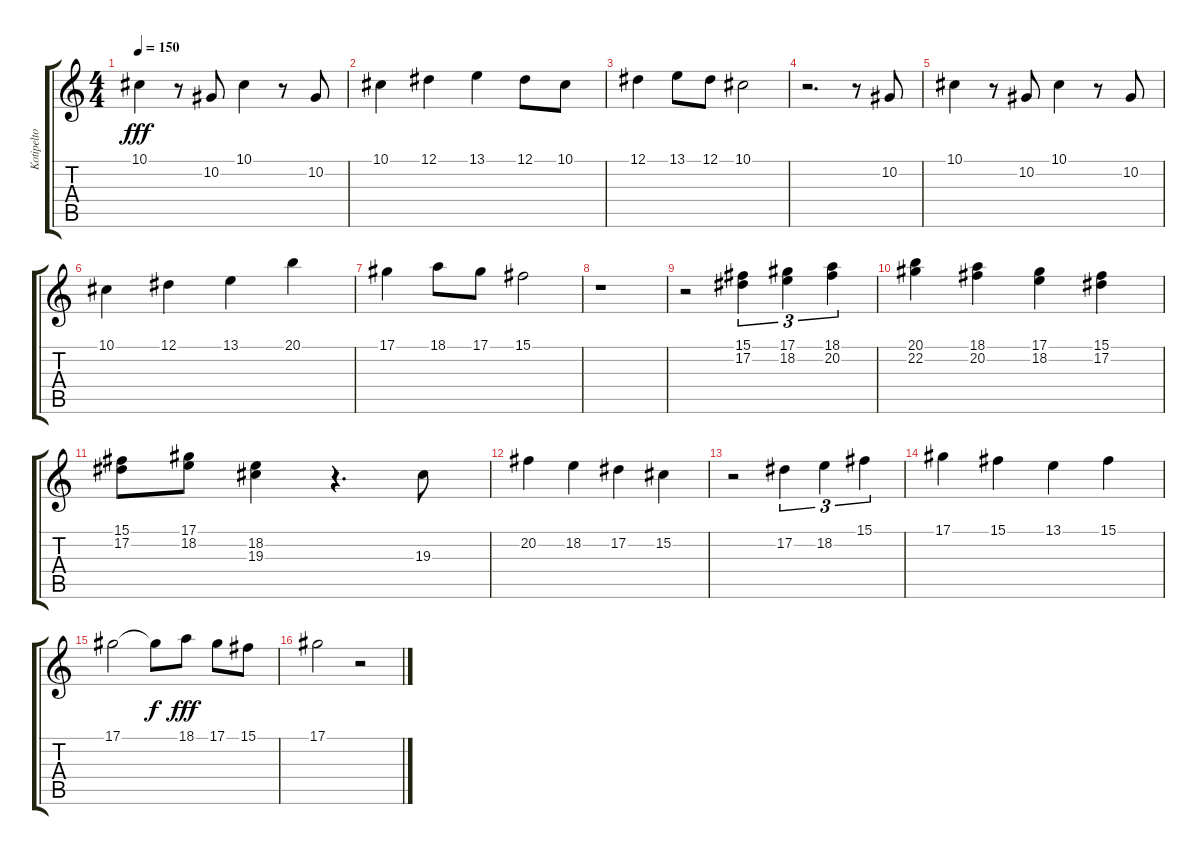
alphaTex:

\track ("Kotipelto" "Kotipelto") {instrument flute}
\staff {score tabs}
\tuning (Eb4 Bb3 Gb3 Db3 Ab2 Eb2) {hide}
\ts (4 4)
\tempo 150
\clef g2
\ks c
10.1.4{dy fff} r.8 10.2.8 10.1.4 r.8 10.2.8 |
10.1.4 12.1.4 13.1.4 12.1.8 10.1.8 |
12.1.4 13.1.8 12.1.8 10.1.2 |
r.2{d} r.8 10.2.8 |
10.1.4 r.8 10.2.8 10.1.4 r.8 10.2.8 |
10.1.4 12.1.4 13.1.4 20.1.4 |
17.1.4 18.1.8 17.1.8 15.1.2 |
r.1 |
r.2 (15.1 17.2).4{tu (3 2)} (17.1 18.2).4{tu (3 2)} (18.1 20.2).4{tu (3 2)} |
(20.1 22.2).4 (18.1 20.2).4 (17.1 18.2).4 (15.1 17.2).4 |
(15.1 17.2).8 (17.1 18.2).8 (18.2 19.3).4 r.4{d} 19.3.8 |
20.2.4 18.2.4 17.2.4 15.2.4 |
r.2 17.2.4{tu (3 2)} 18.2.4{tu (3 2)} 15.1.4{tu (3 2)} |
17.1.4 15.1.4 13.1.4 15.1.4 |
17.1.2 17.1{t}.8{dy f} 18.1.8{dy fff} 17.1.8 15.1.8 |
17.1.2 r.2
